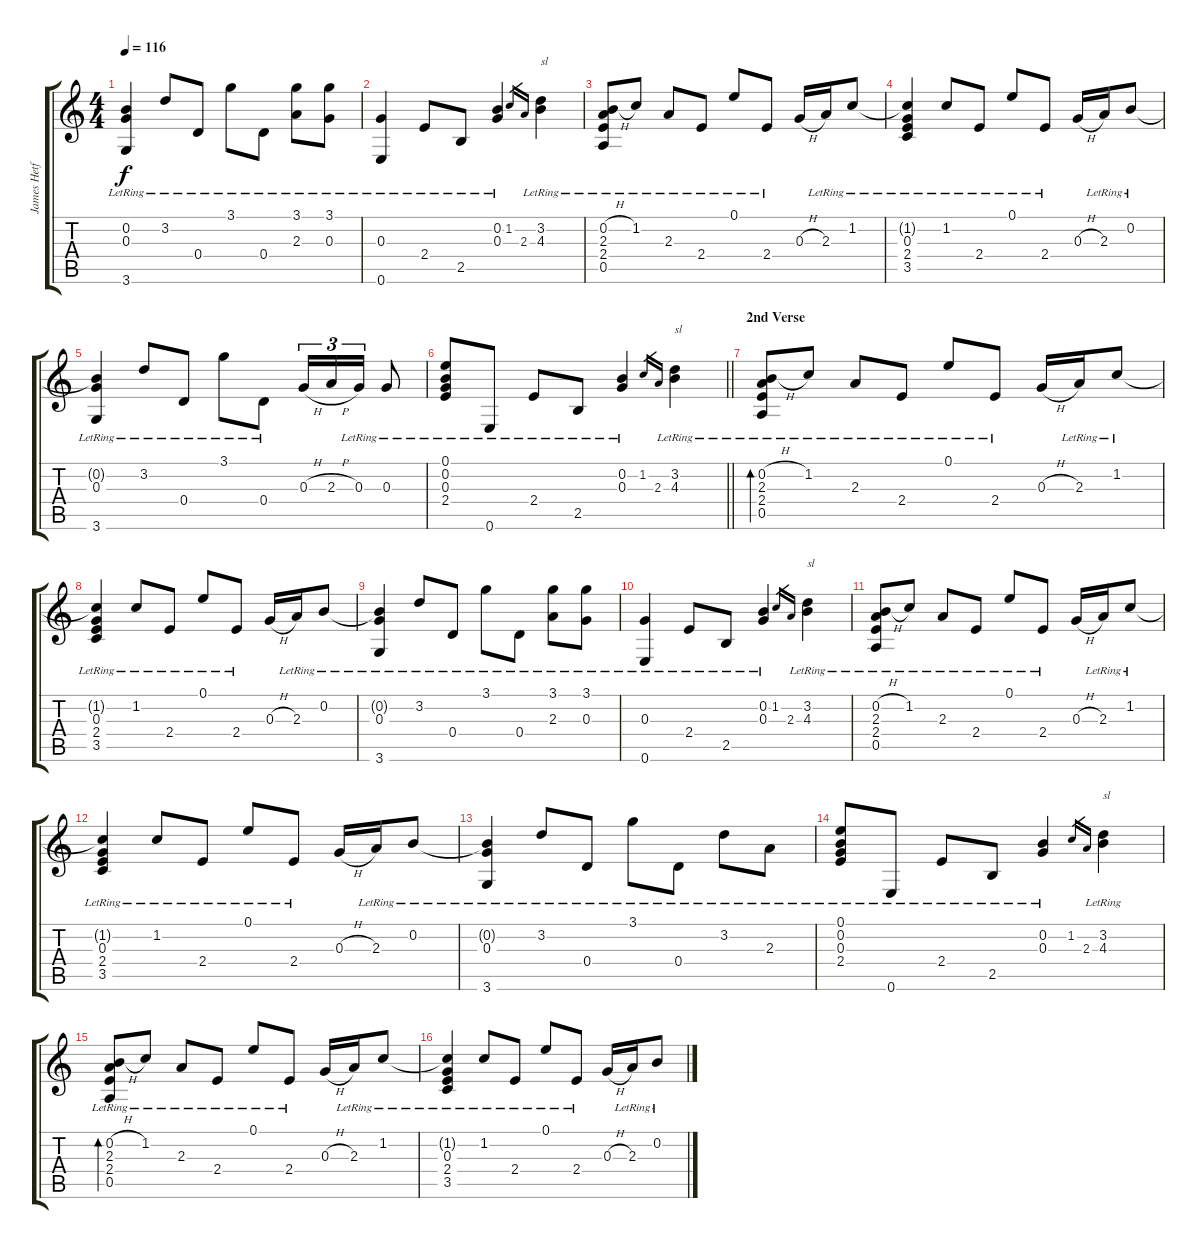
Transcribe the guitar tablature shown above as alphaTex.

\track ("James Hetfield" "James Hetf") {instrument distortionguitar}
\staff {score tabs}
\tuning (E4 B3 G3 D3 A2 E2) {hide}
\ts (4 4)
\tempo 116
\clef g2
\ks aminor
(0.2{t} 0.3{lr} 3.6{lr}).4{dy f} 3.2{lr}.8 0.4{lr}.8 3.1{lr}.8 0.4{lr}.8 (3.1{lr} 2.3{lr}).8 (3.1{lr} 0.3{lr}).8 |
(0.3{lr} 0.6{lr}).4 2.4{lr}.8 2.5{lr}.8 (0.2{lr} 0.3{lr}).4 1.2.16{gr} 2.3.16{gr} (3.2{lr} 4.3{lr}).4{txt "sl"} |
(0.2{h} 2.3{lr} 2.4{lr} 0.5{lr}).8 1.2{lr}.8 2.3{lr}.8 2.4{lr}.8 0.1{lr}.8 2.4{lr}.8 0.3{h}.16 2.3{lr}.16 1.2{lr}.8 |
(1.2{t} 0.3{lr} 2.4{lr} 3.5{lr}).4 1.2{lr}.8 2.4{lr}.8 0.1{lr}.8 2.4{lr}.8 0.3{h}.16 2.3{lr}.16 0.2{lr}.8 |
(0.2{t} 0.3{lr} 3.6{lr}).4 3.2{lr}.8 0.4{lr}.8 3.1{lr}.8 0.4{lr}.8 0.3{h}.16{tu (3 2)} 2.3{h}.16{tu (3 2)} 0.3{lr}.16{tu (3 2)} 0.3{lr}.8 |
\barLineRight lightlight
(0.1{lr} 0.2{lr} 0.3{lr} 2.4{lr}).8 0.6{lr}.8 2.4{lr}.8 2.5{lr}.8 (0.2{lr} 0.3{lr}).4 1.2.16{gr} 2.3.16{gr} (3.2{lr} 4.3{lr}).4{txt "sl"} |
\section ("" "2nd Verse")
(0.2{h} 2.3{lr} 2.4{lr} 0.5{lr}).8{bd 240} 1.2{lr}.8 2.3{lr}.8 2.4{lr}.8 0.1{lr}.8 2.4{lr}.8 0.3{h}.16 2.3{lr}.16 1.2{lr}.8 |
(1.2{t} 0.3{lr} 2.4{lr} 3.5{lr}).4 1.2{lr}.8 2.4{lr}.8 0.1{lr}.8 2.4{lr}.8 0.3{h}.16 2.3{lr}.16 0.2{lr}.8 |
(0.2{t} 0.3{lr} 3.6{lr}).4 3.2{lr}.8 0.4{lr}.8 3.1{lr}.8 0.4{lr}.8 (3.1{lr} 2.3{lr}).8 (3.1{lr} 0.3{lr}).8 |
(0.3{lr} 0.6{lr}).4 2.4{lr}.8 2.5{lr}.8 (0.2{lr} 0.3{lr}).4 1.2.16{gr} 2.3.16{gr} (3.2{lr} 4.3{lr}).4{txt "sl"} |
(0.2{h} 2.3{lr} 2.4{lr} 0.5{lr}).8 1.2{lr}.8 2.3{lr}.8 2.4{lr}.8 0.1{lr}.8 2.4{lr}.8 0.3{h}.16 2.3{lr}.16 1.2{lr}.8 |
(1.2{t} 0.3{lr} 2.4{lr} 3.5{lr}).4 1.2{lr}.8 2.4{lr}.8 0.1{lr}.8 2.4{lr}.8 0.3{h}.16 2.3{lr}.16 0.2{lr}.8 |
(0.2{t} 0.3{lr} 3.6{lr}).4 3.2{lr}.8 0.4{lr}.8 3.1{lr}.8 0.4{lr}.8 3.2{lr}.8 2.3{lr}.8 |
(0.1{lr} 0.2{lr} 0.3{lr} 2.4{lr}).8 0.6{lr}.8 2.4{lr}.8 2.5{lr}.8 (0.2{lr} 0.3{lr}).4 1.2.16{gr} 2.3.16{gr} (3.2{lr} 4.3{lr}).4{txt "sl"} |
(0.2{h} 2.3{lr} 2.4{lr} 0.5{lr}).8{bd 240} 1.2{lr}.8 2.3{lr}.8 2.4{lr}.8 0.1{lr}.8 2.4{lr}.8 0.3{h}.16 2.3{lr}.16 1.2{lr}.8 |
(1.2{t} 0.3{lr} 2.4{lr} 3.5{lr}).4 1.2{lr}.8 2.4{lr}.8 0.1{lr}.8 2.4{lr}.8 0.3{h}.16 2.3{lr}.16 0.2{lr}.8
